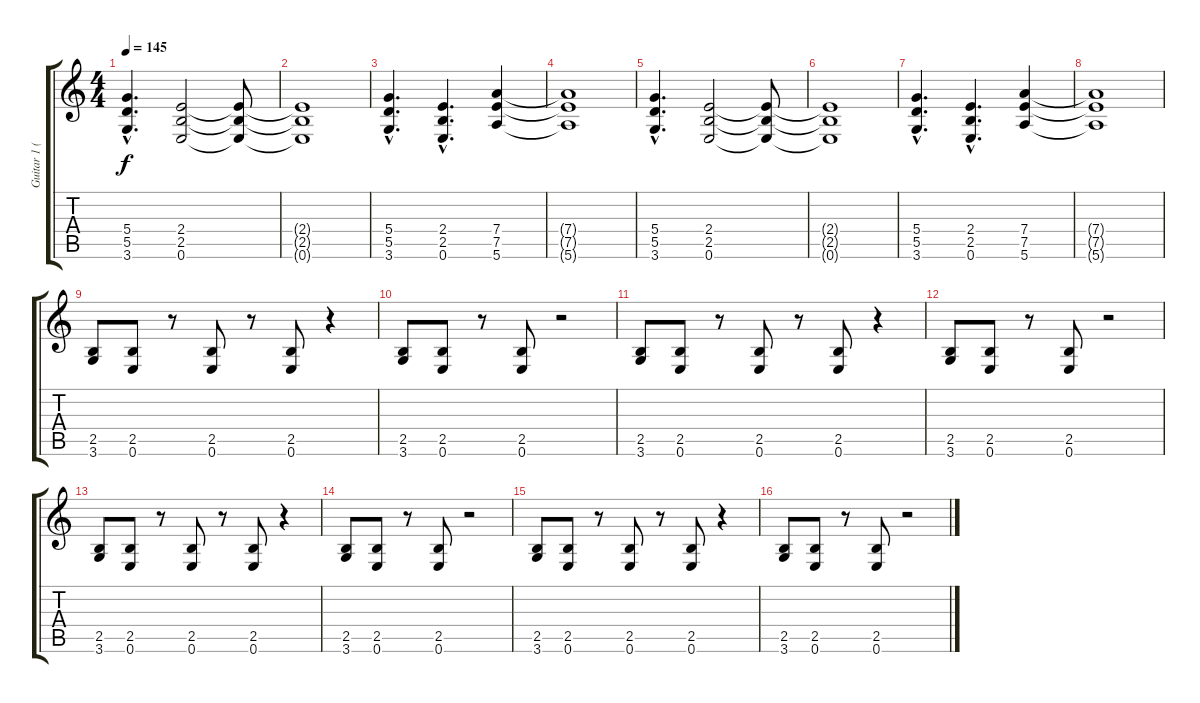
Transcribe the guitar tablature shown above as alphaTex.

\track ("Guitar 1 (rythm)" "Guitar 1 (") {instrument distortionguitar}
\staff {score tabs}
\tuning (E4 B3 G3 D3 A2 E2) {hide}
\ts (4 4)
\tempo 145
\clef g2
\ks c
(5.4{hac} 5.5{hac} 3.6{hac}).4{d dy f} (2.4 2.5 0.6).2 (2.4{t} 2.5{t} 0.6{t}).8 |
(2.4{t} 2.5{t} 0.6{t}).1 |
(5.4{hac} 5.5{hac} 3.6{hac}).4{d} (2.4{hac} 2.5{hac} 0.6{hac}).4{d} (7.4 7.5 5.6).4 |
(7.4{t} 7.5{t} 5.6{t}).1 |
(5.4{hac} 5.5{hac} 3.6{hac}).4{d} (2.4 2.5 0.6).2 (2.4{t} 2.5{t} 0.6{t}).8 |
(2.4{t} 2.5{t} 0.6{t}).1 |
(5.4{hac} 5.5{hac} 3.6{hac}).4{d} (2.4{hac} 2.5{hac} 0.6{hac}).4{d} (7.4 7.5 5.6).4 |
(7.4{t} 7.5{t} 5.6{t}).1 |
(2.5 3.6).8 (2.5 0.6).8 r.8 (2.5 0.6).8 r.8 (2.5 0.6).8 r.4 |
(2.5 3.6).8 (2.5 0.6).8 r.8 (2.5 0.6).8 r.2 |
(2.5 3.6).8 (2.5 0.6).8 r.8 (2.5 0.6).8 r.8 (2.5 0.6).8 r.4 |
(2.5 3.6).8 (2.5 0.6).8 r.8 (2.5 0.6).8 r.2 |
(2.5 3.6).8 (2.5 0.6).8 r.8 (2.5 0.6).8 r.8 (2.5 0.6).8 r.4 |
(2.5 3.6).8 (2.5 0.6).8 r.8 (2.5 0.6).8 r.2 |
(2.5 3.6).8 (2.5 0.6).8 r.8 (2.5 0.6).8 r.8 (2.5 0.6).8 r.4 |
(2.5 3.6).8 (2.5 0.6).8 r.8 (2.5 0.6).8 r.2
